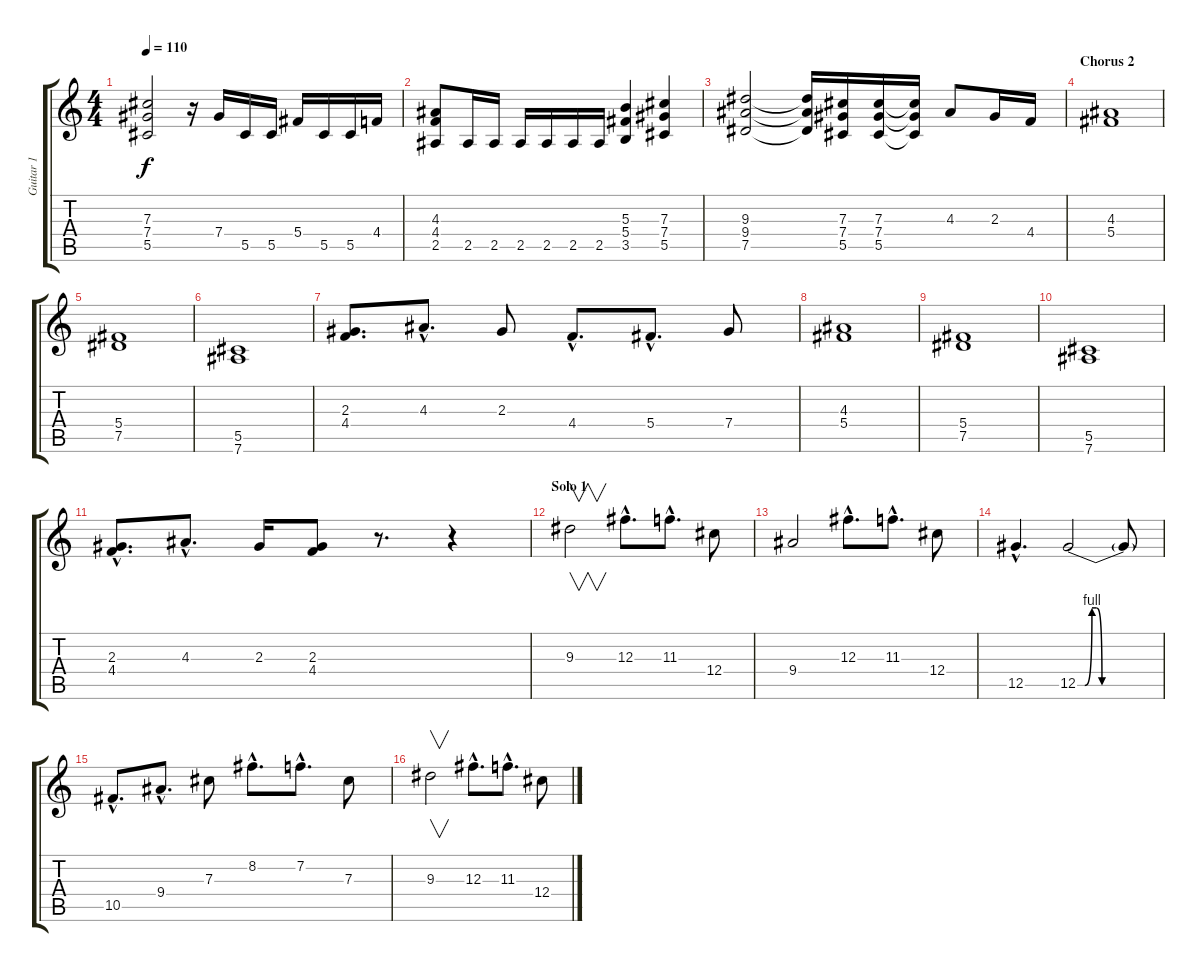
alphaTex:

\track ("Guitar 1" "Guitar 1") {instrument distortionguitar}
\staff {score tabs}
\tuning (Eb4 Bb3 Gb3 Db3 Ab2 Eb2) {hide}
\ts (4 4)
\tempo 110
\clef g2
\ks c
(7.3 7.4 5.5).2{dy f} r.16 7.4.16 5.5.16 5.5.16 5.4.16 5.5.16 5.5.16 4.4.16 |
(4.3 4.4 2.5).8 2.5.16 2.5.16 2.5.16 2.5.16 2.5.16 2.5.16 (5.3 5.4 3.5).4 (7.3 7.4 5.5).4 |
(9.3 9.4 7.5).2 (9.3{t} 9.4{t} 7.5{t}).16 (7.3 7.4 5.5).16 (7.3 7.4 5.5).16 (7.3{t} 7.4{t} 5.5{t}).16 4.3.8 2.3.16 4.4.16 |
\section ("" "Chorus 2")
(4.3 5.4).1 |
(5.4 7.5).1 |
(5.5 7.6).1 |
(2.3 4.4).8{d} 4.3{hac}.8{d} 2.3.8 4.4{hac}.8{d} 5.4{hac}.8{d} 7.4.8 |
(4.3 5.4).1 |
(5.4 7.5).1 |
(5.5 7.6).1 |
(2.3{hac} 4.4{hac}).8{d} 4.3{hac}.8{d} 2.3.16 (2.3 4.4).8 r.8{d} r.4 |
\section ("" "Solo 1")
9.3.2{v} 12.3{hac}.8{d} 11.3{hac}.8{d} 12.4.8 |
9.4.2 12.3{hac}.8{d} 11.3{hac}.8{d} 12.4.8 |
12.5{hac}.4{d} 12.5{be (custom 0 0 5 0 10 4 13 4 17 0 20 0 60 0)}.2 12.5{t}.8 |
10.5{hac}.8{d} 9.4{hac}.8{d} 7.3.8 8.2{hac}.8{d} 7.2{hac}.8{d} 7.3.8 |
9.3.2{v} 12.3{hac}.8{d} 11.3{hac}.8{d} 12.4.8
